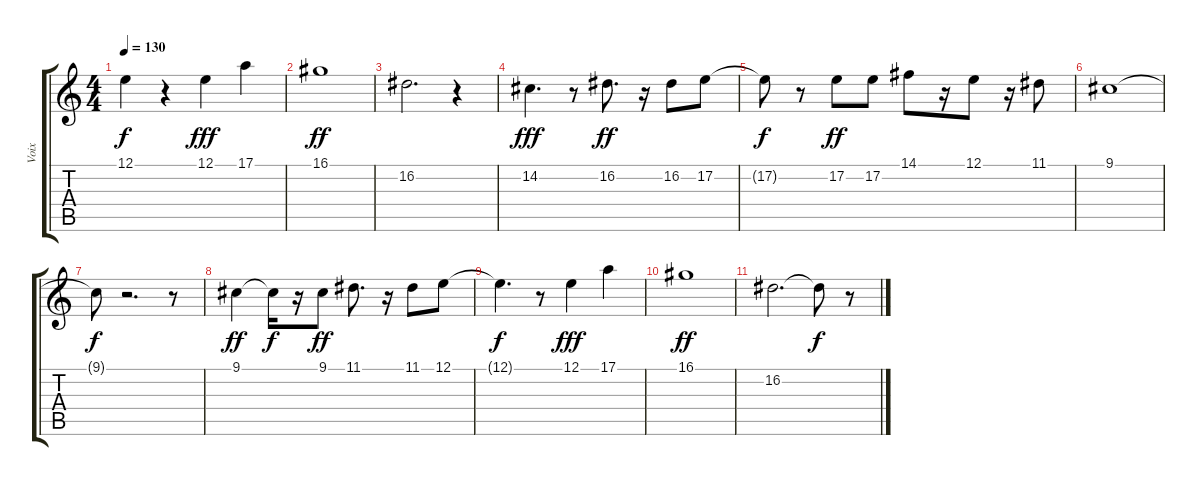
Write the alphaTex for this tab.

\track ("Voix" "Voix") {instrument flute}
\staff {score tabs}
\tuning (E4 B3 G3 D3 A2 E2) {hide}
\ts (4 4)
\tempo 130
\clef g2
\ks c
12.1{t}.4{dy f} r.4 12.1.4{dy fff} 17.1.4 |
16.1.1{dy ff} |
16.2.2{d} r.4 |
14.2.4{d dy fff} r.8 16.2.8{d dy ff} r.16 16.2.8 17.2.8 |
17.2{t}.8{dy f} r.8 17.2.8{dy ff} 17.2.8 14.1.8 r.16 12.1.8 r.16 11.1.8 |
9.1.1 |
9.1{t}.8{dy f} r.2{d} r.8 |
9.1.4{dy ff} 9.1{t}.16{dy f} r.16 9.1.8{dy ff} 11.1.8{d} r.16 11.1.8 12.1.8 |
12.1{t}.4{d dy f} r.8 12.1.4{dy fff} 17.1.4 |
16.1.1{dy ff} |
16.2.2{d} 16.2{t}.8{dy f} r.8
